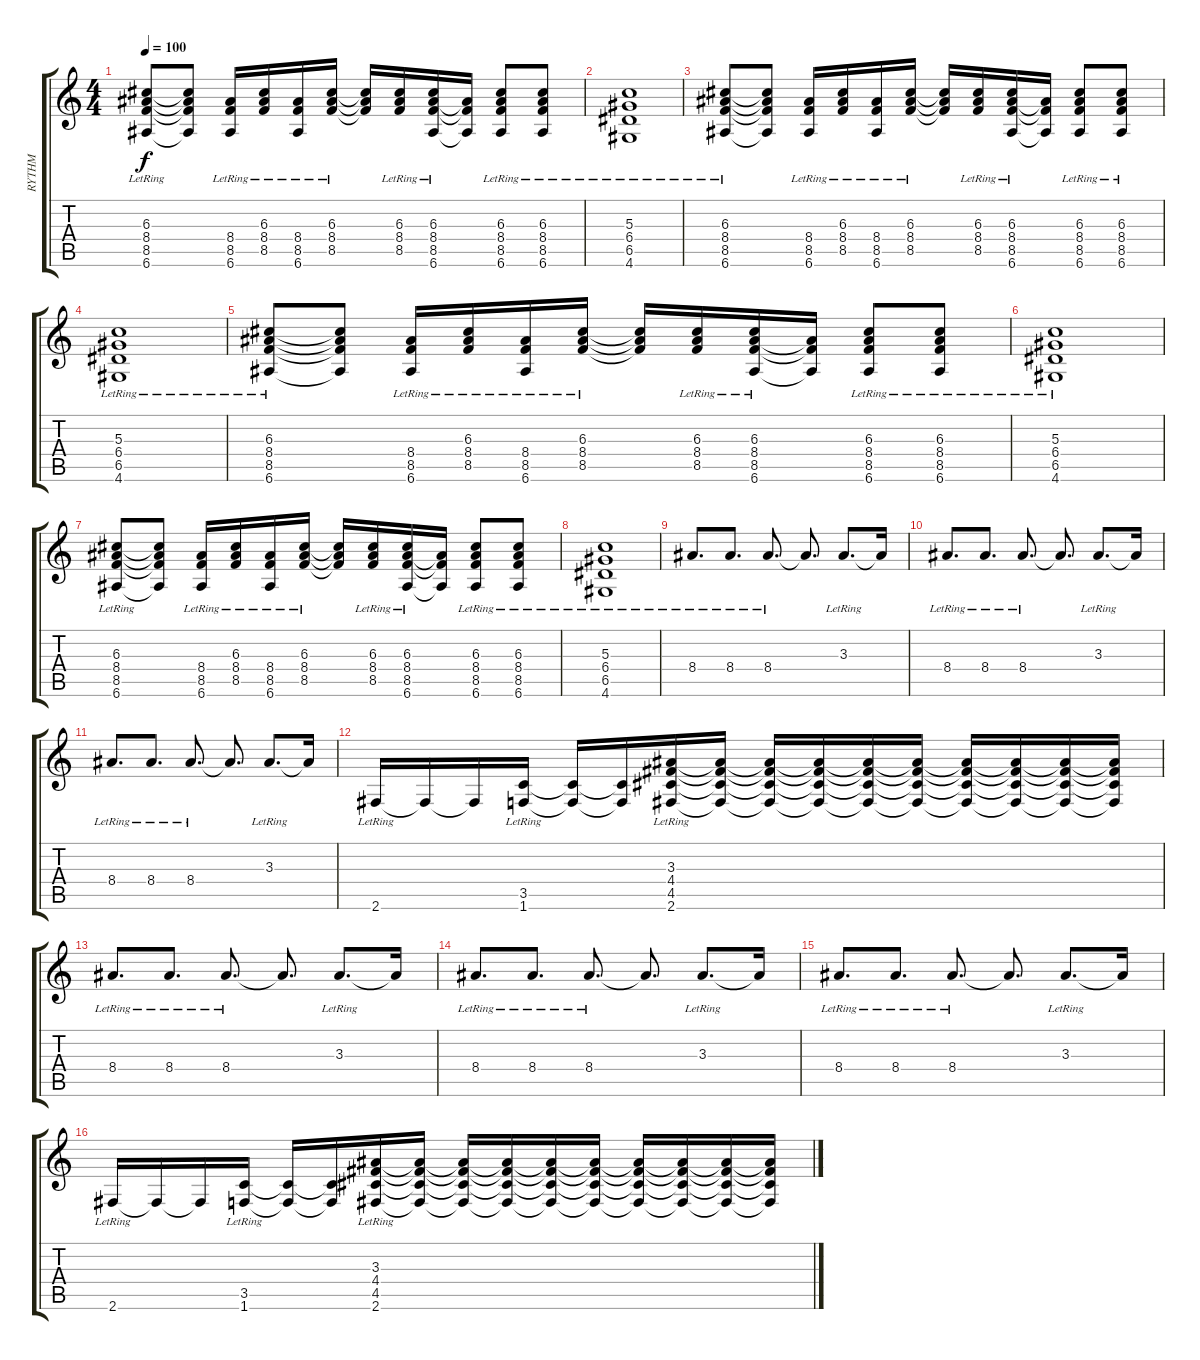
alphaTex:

\track ("RYTHM" "RYTHM") {instrument acousticguitarsteel}
\staff {score tabs}
\tuning (E4 B3 G3 D3 A2 E2) {hide}
\ts (4 4)
\tempo 100
\clef g2
\ks c
(6.3{lr} 8.4{lr} 8.5{lr} 6.6{lr}).8{dy f} (6.3{t} 8.4{t} 8.5{t} 6.6{t}).8 (8.4{lr} 8.5{lr} 6.6{lr}).16 (6.3{lr} 8.4{lr} 8.5{lr}).16 (8.4{lr} 8.5{lr} 6.6{lr}).16 (6.3{lr} 8.4{lr} 8.5{lr}).16 (6.3{t} 8.4{t} 8.5{t}).16 (6.3{lr} 8.4{lr} 8.5{lr}).16 (6.3 8.4{lr} 8.5{lr} 6.6{lr}).16 (8.4{t} 8.5{t} 6.6{t}).16 (6.3{lr} 8.4{lr} 8.5{lr} 6.6{lr}).8 (6.3{lr} 8.4{lr} 8.5{lr} 6.6{lr}).8 |
(5.3{lr} 6.4{lr} 6.5{lr} 4.6{lr}).1 |
(6.3{lr} 8.4{lr} 8.5{lr} 6.6{lr}).8 (6.3{t} 8.4{t} 8.5{t} 6.6{t}).8 (8.4{lr} 8.5{lr} 6.6{lr}).16 (6.3{lr} 8.4{lr} 8.5{lr}).16 (8.4{lr} 8.5{lr} 6.6{lr}).16 (6.3{lr} 8.4{lr} 8.5{lr}).16 (6.3{t} 8.4{t} 8.5{t}).16 (6.3{lr} 8.4{lr} 8.5{lr}).16 (6.3 8.4{lr} 8.5{lr} 6.6{lr}).16 (8.4{t} 8.5{t} 6.6{t}).16 (6.3{lr} 8.4{lr} 8.5{lr} 6.6{lr}).8 (6.3{lr} 8.4{lr} 8.5{lr} 6.6{lr}).8 |
(5.3{lr} 6.4{lr} 6.5{lr} 4.6{lr}).1 |
(6.3{lr} 8.4{lr} 8.5{lr} 6.6{lr}).8 (6.3{t} 8.4{t} 8.5{t} 6.6{t}).8 (8.4{lr} 8.5{lr} 6.6{lr}).16 (6.3{lr} 8.4{lr} 8.5{lr}).16 (8.4{lr} 8.5{lr} 6.6{lr}).16 (6.3{lr} 8.4{lr} 8.5{lr}).16 (6.3{t} 8.4{t} 8.5{t}).16 (6.3{lr} 8.4{lr} 8.5{lr}).16 (6.3 8.4{lr} 8.5{lr} 6.6{lr}).16 (8.4{t} 8.5{t} 6.6{t}).16 (6.3{lr} 8.4{lr} 8.5{lr} 6.6{lr}).8 (6.3{lr} 8.4{lr} 8.5{lr} 6.6{lr}).8 |
(5.3{lr} 6.4{lr} 6.5{lr} 4.6{lr}).1 |
(6.3{lr} 8.4{lr} 8.5{lr} 6.6{lr}).8 (6.3{t} 8.4{t} 8.5{t} 6.6{t}).8 (8.4{lr} 8.5{lr} 6.6{lr}).16 (6.3{lr} 8.4{lr} 8.5{lr}).16 (8.4{lr} 8.5{lr} 6.6{lr}).16 (6.3{lr} 8.4{lr} 8.5{lr}).16 (6.3{t} 8.4{t} 8.5{t}).16 (6.3{lr} 8.4{lr} 8.5{lr}).16 (6.3 8.4{lr} 8.5{lr} 6.6{lr}).16 (8.4{t} 8.5{t} 6.6{t}).16 (6.3{lr} 8.4{lr} 8.5{lr} 6.6{lr}).8 (6.3{lr} 8.4{lr} 8.5{lr} 6.6{lr}).8 |
(5.3{lr} 6.4{lr} 6.5{lr} 4.6{lr}).1 |
8.4{lr}.8{d} 8.4{lr}.8{d} 8.4{lr}.8{d} 8.4{t}.8{d} 3.3{lr}.8{d} 3.3{t}.16 |
8.4{lr}.8{d} 8.4{lr}.8{d} 8.4{lr}.8{d} 8.4{t}.8{d} 3.3{lr}.8{d} 3.3{t}.16 |
8.4{lr}.8{d} 8.4{lr}.8{d} 8.4{lr}.8{d} 8.4{t}.8{d} 3.3{lr}.8{d} 3.3{t}.16 |
2.6{lr}.16 2.6{t}.16 2.6{t}.16 (3.5{lr} 1.6{lr}).16 (3.5{t} 1.6{t}).16 (3.5{t} 1.6{t}).16 (3.3{lr} 4.4{lr} 4.5{lr} 2.6{lr}).16 (3.3{t} 4.4{t} 4.5{t} 2.6{t}).16 (3.3{t} 4.4{t} 4.5{t} 2.6{t}).16 (3.3{t} 4.4{t} 4.5{t} 2.6{t}).16 (3.3{t} 4.4{t} 4.5{t} 2.6{t}).16 (3.3{t} 4.4{t} 4.5{t} 2.6{t}).16 (3.3{t} 4.4{t} 4.5{t} 2.6{t}).16 (3.3{t} 4.4{t} 4.5{t} 2.6{t}).16 (3.3{t} 4.4{t} 4.5{t} 2.6{t}).16 (3.3{t} 4.4{t} 4.5{t} 2.6{t}).16 |
8.4{lr}.8{d} 8.4{lr}.8{d} 8.4{lr}.8{d} 8.4{t}.8{d} 3.3{lr}.8{d} 3.3{t}.16 |
8.4{lr}.8{d} 8.4{lr}.8{d} 8.4{lr}.8{d} 8.4{t}.8{d} 3.3{lr}.8{d} 3.3{t}.16 |
8.4{lr}.8{d} 8.4{lr}.8{d} 8.4{lr}.8{d} 8.4{t}.8{d} 3.3{lr}.8{d} 3.3{t}.16 |
2.6{lr}.16 2.6{t}.16 2.6{t}.16 (3.5{lr} 1.6{lr}).16 (3.5{t} 1.6{t}).16 (3.5{t} 1.6{t}).16 (3.3{lr} 4.4{lr} 4.5{lr} 2.6{lr}).16 (3.3{t} 4.4{t} 4.5{t} 2.6{t}).16 (3.3{t} 4.4{t} 4.5{t} 2.6{t}).16 (3.3{t} 4.4{t} 4.5{t} 2.6{t}).16 (3.3{t} 4.4{t} 4.5{t} 2.6{t}).16 (3.3{t} 4.4{t} 4.5{t} 2.6{t}).16 (3.3{t} 4.4{t} 4.5{t} 2.6{t}).16 (3.3{t} 4.4{t} 4.5{t} 2.6{t}).16 (3.3{t} 4.4{t} 4.5{t} 2.6{t}).16 (3.3{t} 4.4{t} 4.5{t} 2.6{t}).16
